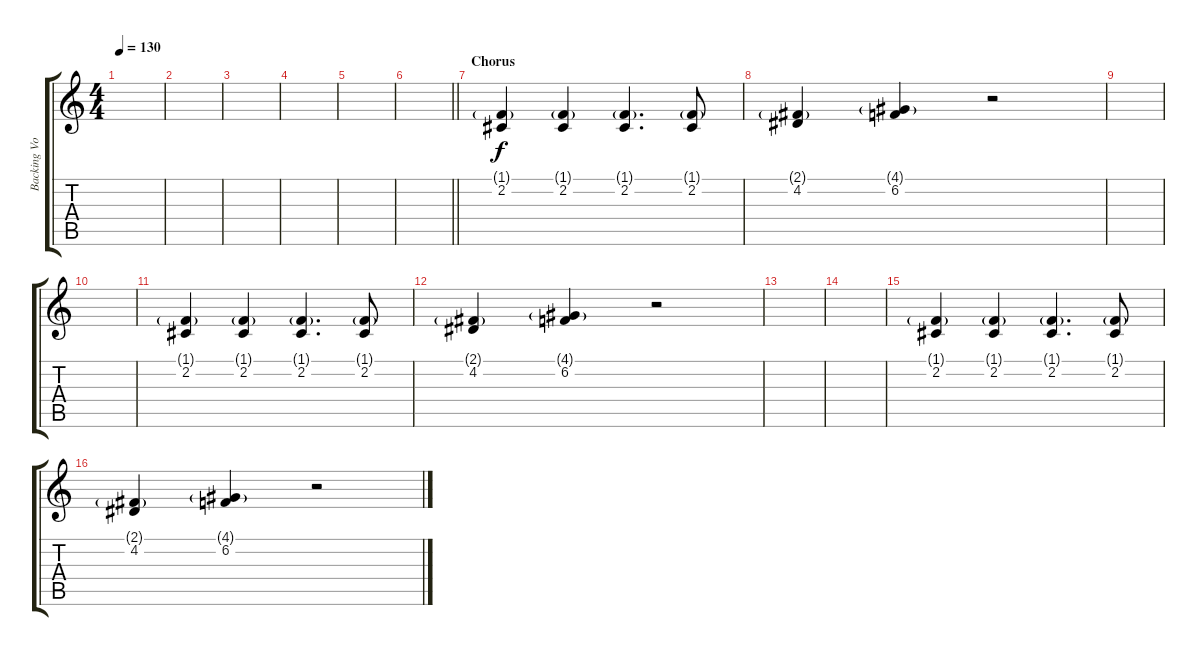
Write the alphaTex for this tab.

\track ("Backing Vocals" "Backing Vo") {instrument clarinet}
\staff {score tabs}
\tuning (E4 B3 G3 D3 A2 E2) {hide}
\ts (4 4)
\tempo 130
\clef g2
\ks c
|
|
|
|
|
\barLineRight lightlight
|
\section ("" "Chorus")
(1.1{g} 2.2).4 (1.1{g} 2.2).4 (1.1{g} 2.2).4{d} (1.1{g} 2.2).8 |
(2.1{g} 4.2).4 (4.1{g} 6.2).4 r.2 |
|
|
(1.1{g} 2.2).4 (1.1{g} 2.2).4 (1.1{g} 2.2).4{d} (1.1{g} 2.2).8 |
(2.1{g} 4.2).4 (4.1{g} 6.2).4 r.2 |
|
|
(1.1{g} 2.2).4 (1.1{g} 2.2).4 (1.1{g} 2.2).4{d} (1.1{g} 2.2).8 |
(2.1{g} 4.2).4 (4.1{g} 6.2).4 r.2
